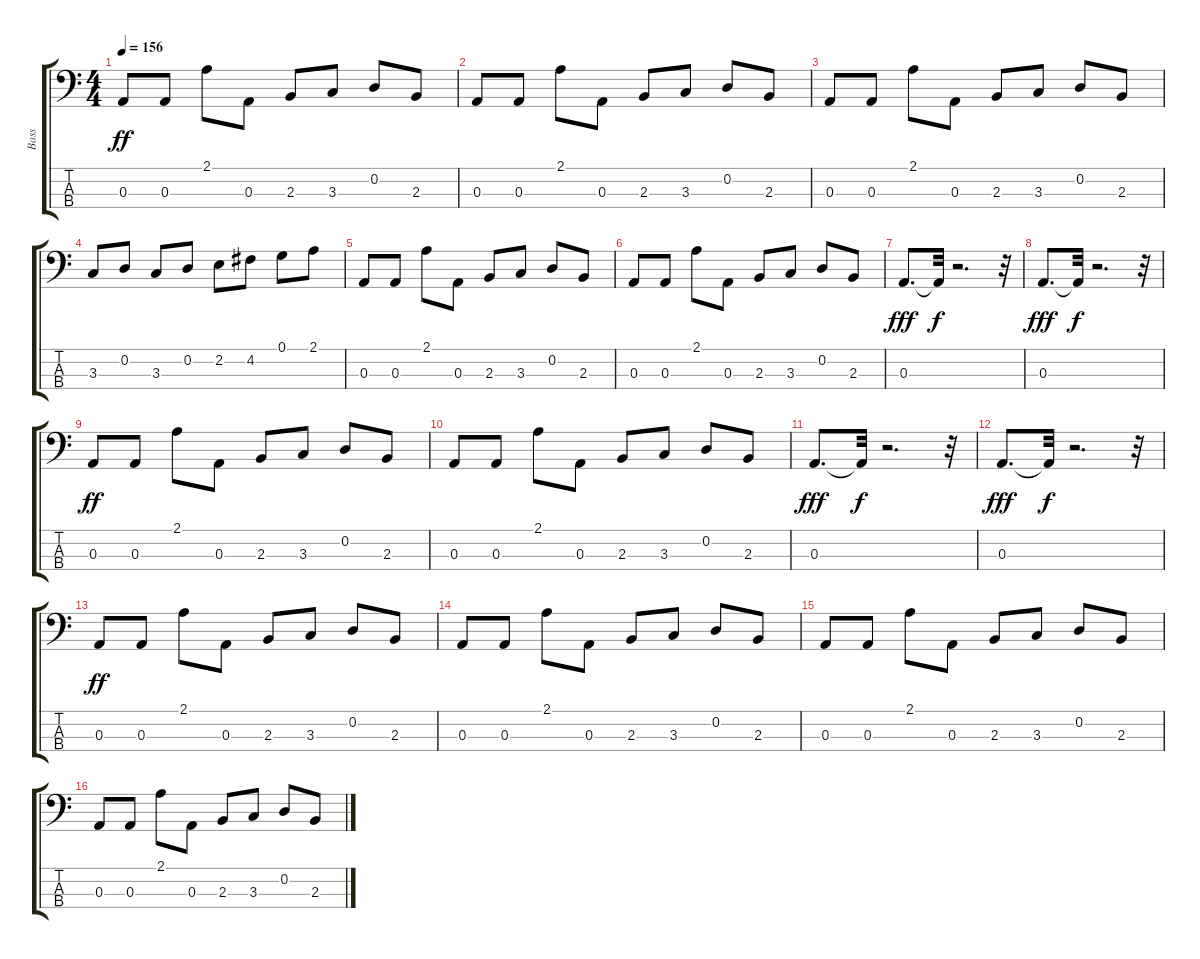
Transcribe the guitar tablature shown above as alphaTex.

\track ("Bass" "Bass") {instrument electricbassfinger}
\staff {score tabs}
\tuning (G2 D2 A1 E1) {hide}
\ts (4 4)
\tempo 156
\clef f4
\ks c
0.3.8{dy ff} 0.3.8 2.1.8 0.3.8 2.3.8 3.3.8 0.2.8 2.3.8 |
0.3.8 0.3.8 2.1.8 0.3.8 2.3.8 3.3.8 0.2.8 2.3.8 |
0.3.8 0.3.8 2.1.8 0.3.8 2.3.8 3.3.8 0.2.8 2.3.8 |
3.3.8 0.2.8 3.3.8 0.2.8 2.2.8 4.2.8 0.1.8 2.1.8 |
0.3.8 0.3.8 2.1.8 0.3.8 2.3.8 3.3.8 0.2.8 2.3.8 |
0.3.8 0.3.8 2.1.8 0.3.8 2.3.8 3.3.8 0.2.8 2.3.8 |
0.3.8{d dy fff} 0.3{t}.32{dy f} r.2{d} r.32 |
0.3.8{d dy fff} 0.3{t}.32{dy f} r.2{d} r.32 |
0.3.8{dy ff} 0.3.8 2.1.8 0.3.8 2.3.8 3.3.8 0.2.8 2.3.8 |
0.3.8 0.3.8 2.1.8 0.3.8 2.3.8 3.3.8 0.2.8 2.3.8 |
0.3.8{d dy fff} 0.3{t}.32{dy f} r.2{d} r.32 |
0.3.8{d dy fff} 0.3{t}.32{dy f} r.2{d} r.32 |
0.3.8{dy ff} 0.3.8 2.1.8 0.3.8 2.3.8 3.3.8 0.2.8 2.3.8 |
0.3.8 0.3.8 2.1.8 0.3.8 2.3.8 3.3.8 0.2.8 2.3.8 |
0.3.8 0.3.8 2.1.8 0.3.8 2.3.8 3.3.8 0.2.8 2.3.8 |
0.3.8 0.3.8 2.1.8 0.3.8 2.3.8 3.3.8 0.2.8 2.3.8
